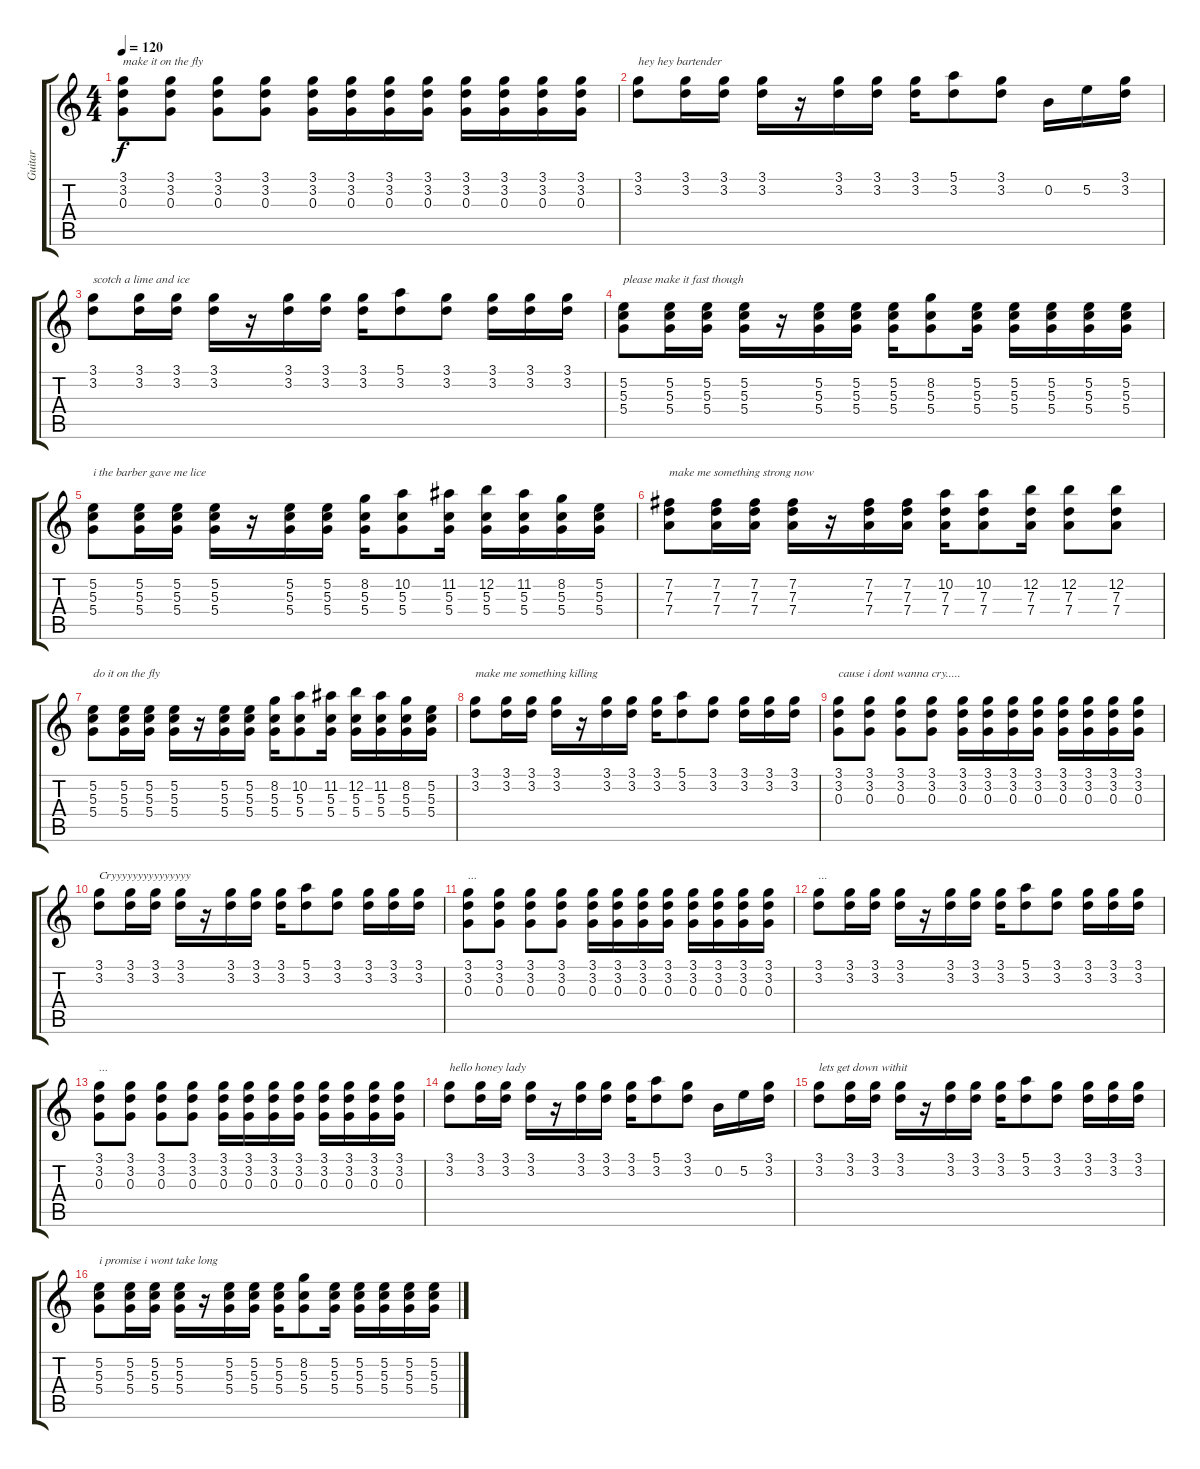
\track ("Guitar" "Guitar") {instrument overdrivenguitar}
\staff {score tabs}
\tuning (E4 B3 G3 D3 A2 E2) {hide}
\ts (4 4)
\tempo 120
\clef g2
\ks c
(3.1 3.2 0.3).8{txt "make it on the fly" dy f} (3.1 3.2 0.3).8 (3.1 3.2 0.3).8 (3.1 3.2 0.3).8 (3.1 3.2 0.3).16 (3.1 3.2 0.3).16 (3.1 3.2 0.3).16 (3.1 3.2 0.3).16 (3.1 3.2 0.3).16 (3.1 3.2 0.3).16 (3.1 3.2 0.3).16 (3.1 3.2 0.3).16 |
(3.1 3.2).8{txt "hey hey bartender"} (3.1 3.2).16 (3.1 3.2).16 (3.1 3.2).16 r.16 (3.1 3.2).16 (3.1 3.2).16 (3.1 3.2).16 (5.1 3.2).8 (3.1 3.2).8 0.2.16 5.2.16 (3.1 3.2).16 |
(3.1 3.2).8{txt "scotch a lime and ice"} (3.1 3.2).16 (3.1 3.2).16 (3.1 3.2).16 r.16 (3.1 3.2).16 (3.1 3.2).16 (3.1 3.2).16 (5.1 3.2).8 (3.1 3.2).8 (3.1 3.2).16 (3.1 3.2).16 (3.1 3.2).16 |
(5.2 5.3 5.4).8{txt "please make it fast though"} (5.2 5.3 5.4).16 (5.2 5.3 5.4).16 (5.2 5.3 5.4).16 r.16 (5.2 5.3 5.4).16 (5.2 5.3 5.4).16 (5.2 5.3 5.4).16 (8.2 5.3 5.4).8 (5.2 5.3 5.4).16 (5.2 5.3 5.4).16 (5.2 5.3 5.4).16 (5.2 5.3 5.4).16 (5.2 5.3 5.4).16 |
(5.2 5.3 5.4).8{txt "i the barber gave me lice"} (5.2 5.3 5.4).16 (5.2 5.3 5.4).16 (5.2 5.3 5.4).16 r.16 (5.2 5.3 5.4).16 (5.2 5.3 5.4).16 (8.2 5.3 5.4).16 (10.2 5.3 5.4).8 (11.2 5.3 5.4).16 (12.2 5.3 5.4).16 (11.2 5.3 5.4).16 (8.2 5.3 5.4).16 (5.2 5.3 5.4).16 |
(7.2 7.3 7.4).8{txt "make me something strong now"} (7.2 7.3 7.4).16 (7.2 7.3 7.4).16 (7.2 7.3 7.4).16 r.16 (7.2 7.3 7.4).16 (7.2 7.3 7.4).16 (10.2 7.3 7.4).16 (10.2 7.3 7.4).8 (12.2 7.3 7.4).16 (12.2 7.3 7.4).8 (12.2 7.3 7.4).8 |
(5.2 5.3 5.4).8{txt "do it on the fly"} (5.2 5.3 5.4).16 (5.2 5.3 5.4).16 (5.2 5.3 5.4).16 r.16 (5.2 5.3 5.4).16 (5.2 5.3 5.4).16 (8.2 5.3 5.4).16 (10.2 5.3 5.4).8 (11.2 5.3 5.4).16 (12.2 5.3 5.4).16 (11.2 5.3 5.4).16 (8.2 5.3 5.4).16 (5.2 5.3 5.4).16 |
(3.1 3.2).8{txt "make me something killing"} (3.1 3.2).16 (3.1 3.2).16 (3.1 3.2).16 r.16 (3.1 3.2).16 (3.1 3.2).16 (3.1 3.2).16 (5.1 3.2).8 (3.1 3.2).8 (3.1 3.2).16 (3.1 3.2).16 (3.1 3.2).16 |
(3.1 3.2 0.3).8{txt "cause i dont wanna cry....."} (3.1 3.2 0.3).8 (3.1 3.2 0.3).8 (3.1 3.2 0.3).8 (3.1 3.2 0.3).16 (3.1 3.2 0.3).16 (3.1 3.2 0.3).16 (3.1 3.2 0.3).16 (3.1 3.2 0.3).16 (3.1 3.2 0.3).16 (3.1 3.2 0.3).16 (3.1 3.2 0.3).16 |
(3.1 3.2).8{txt "Cryyyyyyyyyyyyyyy"} (3.1 3.2).16 (3.1 3.2).16 (3.1 3.2).16 r.16 (3.1 3.2).16 (3.1 3.2).16 (3.1 3.2).16 (5.1 3.2).8 (3.1 3.2).8 (3.1 3.2).16 (3.1 3.2).16 (3.1 3.2).16 |
(3.1 3.2 0.3).8{txt "..."} (3.1 3.2 0.3).8 (3.1 3.2 0.3).8 (3.1 3.2 0.3).8 (3.1 3.2 0.3).16 (3.1 3.2 0.3).16 (3.1 3.2 0.3).16 (3.1 3.2 0.3).16 (3.1 3.2 0.3).16 (3.1 3.2 0.3).16 (3.1 3.2 0.3).16 (3.1 3.2 0.3).16 |
(3.1 3.2).8{txt "..."} (3.1 3.2).16 (3.1 3.2).16 (3.1 3.2).16 r.16 (3.1 3.2).16 (3.1 3.2).16 (3.1 3.2).16 (5.1 3.2).8 (3.1 3.2).8 (3.1 3.2).16 (3.1 3.2).16 (3.1 3.2).16 |
(3.1 3.2 0.3).8{txt "..."} (3.1 3.2 0.3).8 (3.1 3.2 0.3).8 (3.1 3.2 0.3).8 (3.1 3.2 0.3).16 (3.1 3.2 0.3).16 (3.1 3.2 0.3).16 (3.1 3.2 0.3).16 (3.1 3.2 0.3).16 (3.1 3.2 0.3).16 (3.1 3.2 0.3).16 (3.1 3.2 0.3).16 |
(3.1 3.2).8{txt "hello honey lady"} (3.1 3.2).16 (3.1 3.2).16 (3.1 3.2).16 r.16 (3.1 3.2).16 (3.1 3.2).16 (3.1 3.2).16 (5.1 3.2).8 (3.1 3.2).8 0.2.16 5.2.16 (3.1 3.2).16 |
(3.1 3.2).8{txt "lets get down withit"} (3.1 3.2).16 (3.1 3.2).16 (3.1 3.2).16 r.16 (3.1 3.2).16 (3.1 3.2).16 (3.1 3.2).16 (5.1 3.2).8 (3.1 3.2).8 (3.1 3.2).16 (3.1 3.2).16 (3.1 3.2).16 |
(5.2 5.3 5.4).8{txt "i promise i wont take long"} (5.2 5.3 5.4).16 (5.2 5.3 5.4).16 (5.2 5.3 5.4).16 r.16 (5.2 5.3 5.4).16 (5.2 5.3 5.4).16 (5.2 5.3 5.4).16 (8.2 5.3 5.4).8 (5.2 5.3 5.4).16 (5.2 5.3 5.4).16 (5.2 5.3 5.4).16 (5.2 5.3 5.4).16 (5.2 5.3 5.4).16
